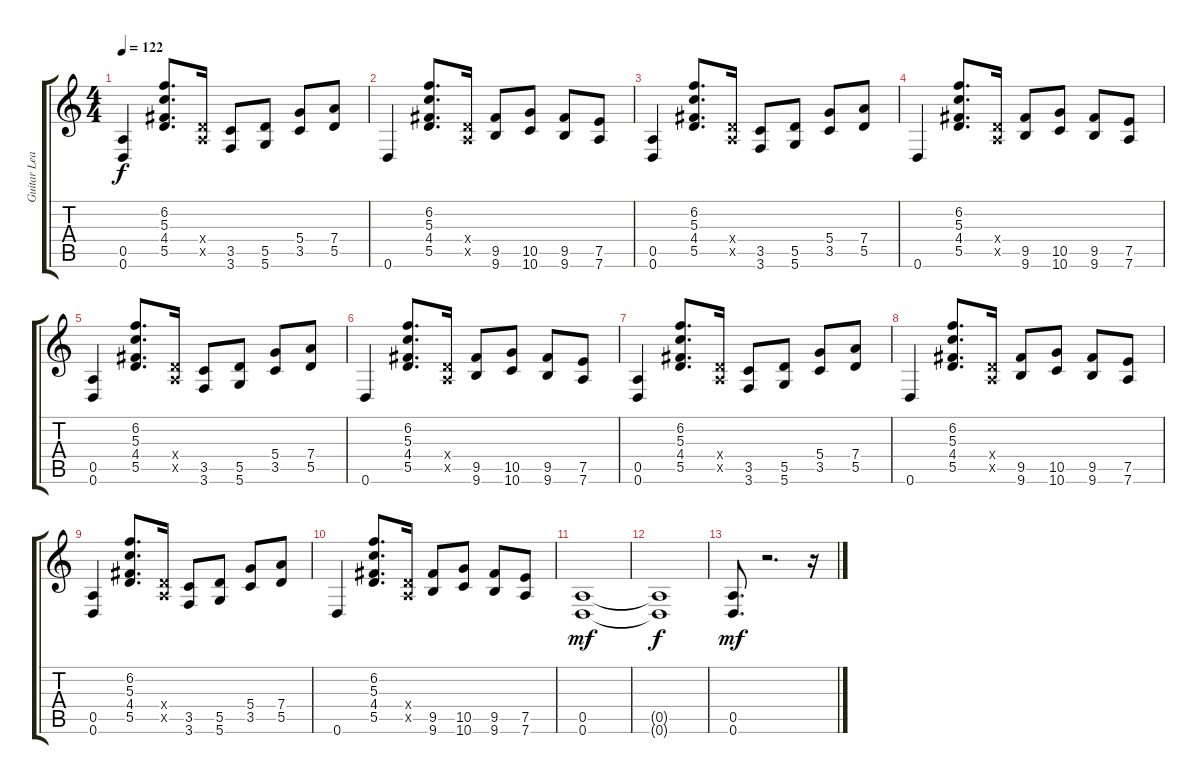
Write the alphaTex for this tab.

\track ("Guitar Leads" "Guitar Lea") {instrument overdrivenguitar}
\staff {score tabs}
\tuning (E4 B3 G3 D3 A2 D2) {hide}
\ts (4 4)
\tempo 122
\clef g2
\ks c
(0.5 0.6).4{dy f} (6.2 5.3 4.4 5.5).8{d} (0.4{x} 0.5{x}).16 (3.5 3.6).8 (5.5 5.6).8 (5.4 3.5).8 (7.4 5.5).8 |
0.6.4 (6.2 5.3 4.4 5.5).8{d} (0.4{x} 0.5{x}).16 (9.5 9.6).8 (10.5 10.6).8 (9.5 9.6).8 (7.5 7.6).8 |
(0.5 0.6).4 (6.2 5.3 4.4 5.5).8{d} (0.4{x} 0.5{x}).16 (3.5 3.6).8 (5.5 5.6).8 (5.4 3.5).8 (7.4 5.5).8 |
0.6.4 (6.2 5.3 4.4 5.5).8{d} (0.4{x} 0.5{x}).16 (9.5 9.6).8 (10.5 10.6).8 (9.5 9.6).8 (7.5 7.6).8 |
(0.5 0.6).4 (6.2 5.3 4.4 5.5).8{d} (0.4{x} 0.5{x}).16 (3.5 3.6).8 (5.5 5.6).8 (5.4 3.5).8 (7.4 5.5).8 |
0.6.4 (6.2 5.3 4.4 5.5).8{d} (0.4{x} 0.5{x}).16 (9.5 9.6).8 (10.5 10.6).8 (9.5 9.6).8 (7.5 7.6).8 |
(0.5 0.6).4 (6.2 5.3 4.4 5.5).8{d} (0.4{x} 0.5{x}).16 (3.5 3.6).8 (5.5 5.6).8 (5.4 3.5).8 (7.4 5.5).8 |
0.6.4 (6.2 5.3 4.4 5.5).8{d} (0.4{x} 0.5{x}).16 (9.5 9.6).8 (10.5 10.6).8 (9.5 9.6).8 (7.5 7.6).8 |
(0.5 0.6).4 (6.2 5.3 4.4 5.5).8{d} (0.4{x} 0.5{x}).16 (3.5 3.6).8 (5.5 5.6).8 (5.4 3.5).8 (7.4 5.5).8 |
0.6.4 (6.2 5.3 4.4 5.5).8{d} (0.4{x} 0.5{x}).16 (9.5 9.6).8 (10.5 10.6).8 (9.5 9.6).8 (7.5 7.6).8 |
(0.5 0.6).1{dy mf} |
(0.5{t} 0.6{t}).1{dy f} |
(0.5 0.6).8{d dy mf} r.2{d} r.16
